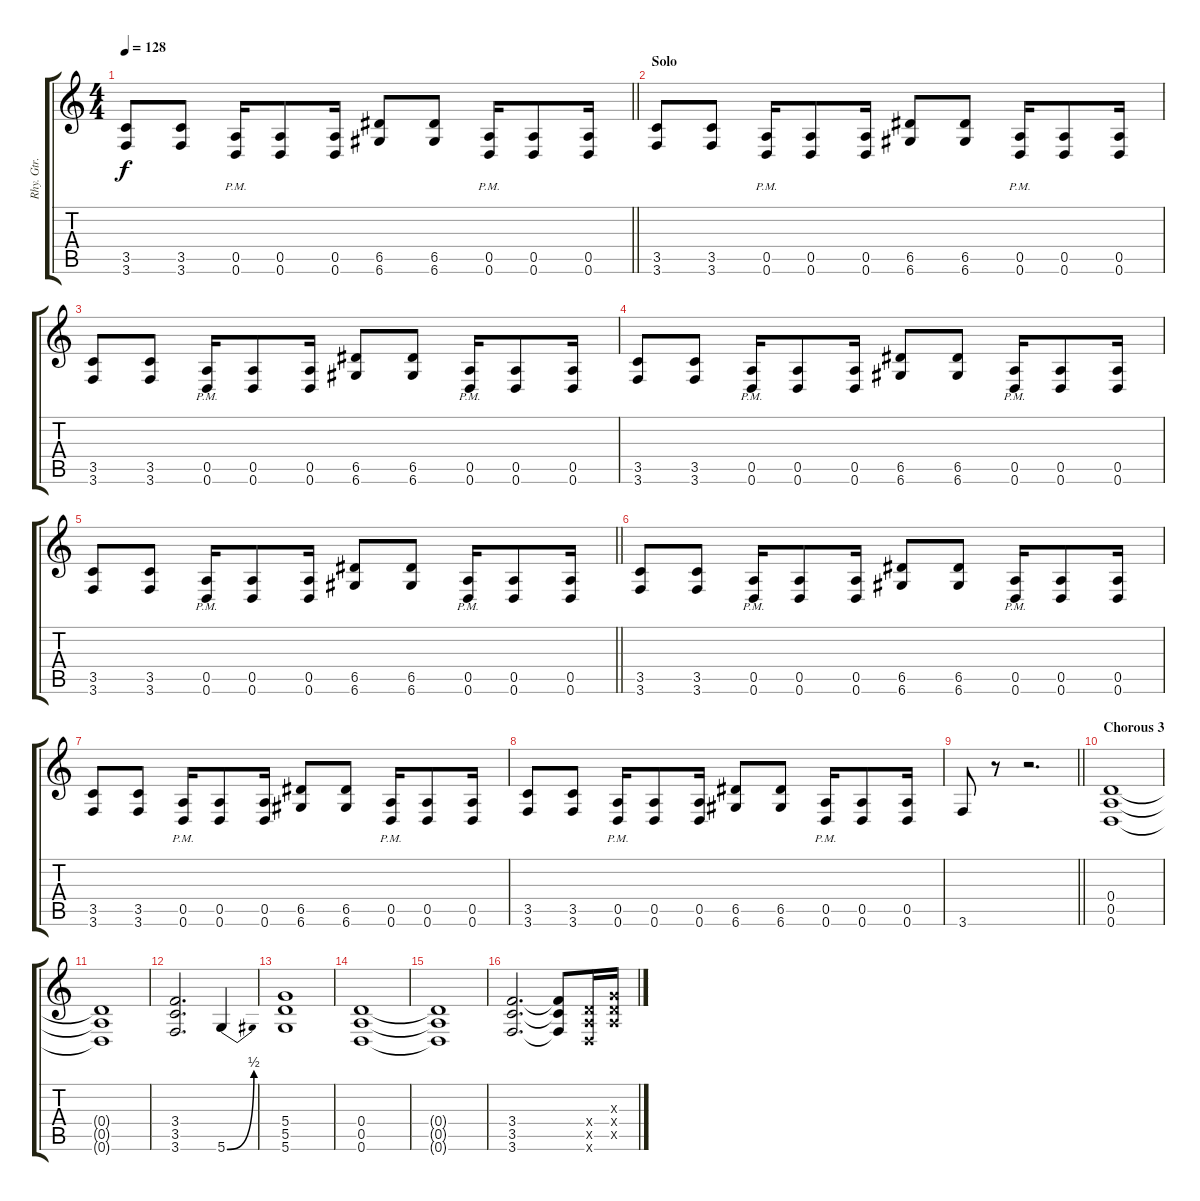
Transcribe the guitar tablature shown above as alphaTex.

\track ("Rhy. Gtr. 1" "Rhy. Gtr. ") {instrument distortionguitar}
\staff {score tabs}
\tuning (E4 B3 G3 D3 A2 D2) {hide}
\ts (4 4)
\tempo 128
\clef g2
\barLineRight lightlight
\ks c
(3.5 3.6).8{dy f} (3.5 3.6).8 (0.5{pm} 0.6{pm}).16 (0.5 0.6).8 (0.5 0.6).16 (6.5 6.6).8 (6.5 6.6).8 (0.5{pm} 0.6{pm}).16 (0.5 0.6).8 (0.5 0.6).16 |
\section ("" "Solo")
(3.5 3.6).8 (3.5 3.6).8 (0.5{pm} 0.6{pm}).16 (0.5 0.6).8 (0.5 0.6).16 (6.5 6.6).8 (6.5 6.6).8 (0.5{pm} 0.6{pm}).16 (0.5 0.6).8 (0.5 0.6).16 |
(3.5 3.6).8 (3.5 3.6).8 (0.5{pm} 0.6{pm}).16 (0.5 0.6).8 (0.5 0.6).16 (6.5 6.6).8 (6.5 6.6).8 (0.5{pm} 0.6{pm}).16 (0.5 0.6).8 (0.5 0.6).16 |
(3.5 3.6).8 (3.5 3.6).8 (0.5{pm} 0.6{pm}).16 (0.5 0.6).8 (0.5 0.6).16 (6.5 6.6).8 (6.5 6.6).8 (0.5{pm} 0.6{pm}).16 (0.5 0.6).8 (0.5 0.6).16 |
\barLineRight lightlight
(3.5 3.6).8 (3.5 3.6).8 (0.5{pm} 0.6{pm}).16 (0.5 0.6).8 (0.5 0.6).16 (6.5 6.6).8 (6.5 6.6).8 (0.5{pm} 0.6{pm}).16 (0.5 0.6).8 (0.5 0.6).16 |
(3.5 3.6).8 (3.5 3.6).8 (0.5{pm} 0.6{pm}).16 (0.5 0.6).8 (0.5 0.6).16 (6.5 6.6).8 (6.5 6.6).8 (0.5{pm} 0.6{pm}).16 (0.5 0.6).8 (0.5 0.6).16 |
(3.5 3.6).8 (3.5 3.6).8 (0.5{pm} 0.6{pm}).16 (0.5 0.6).8 (0.5 0.6).16 (6.5 6.6).8 (6.5 6.6).8 (0.5{pm} 0.6{pm}).16 (0.5 0.6).8 (0.5 0.6).16 |
(3.5 3.6).8 (3.5 3.6).8 (0.5{pm} 0.6{pm}).16 (0.5 0.6).8 (0.5 0.6).16 (6.5 6.6).8 (6.5 6.6).8 (0.5{pm} 0.6{pm}).16 (0.5 0.6).8 (0.5 0.6).16 |
\barLineRight lightlight
3.6.8 r.8 r.2{d} |
\section ("" "Chorous 3")
(0.4 0.5 0.6).1 |
(0.4{t} 0.5{t} 0.6{t}).1 |
(3.4 3.5 3.6).2{d} 5.6{be (bend 0 0 60 2)}.4 |
(5.4 5.5 5.6).1 |
(0.4 0.5 0.6).1 |
(0.4{t} 0.5{t} 0.6{t}).1 |
(3.4 3.5 3.6).2{d} (3.4{t} 3.5{t} 3.6{t}).8 (0.4{x} 0.5{x} 0.6{x}).16 (0.3{x} 0.4{x} 0.5{x}).16
